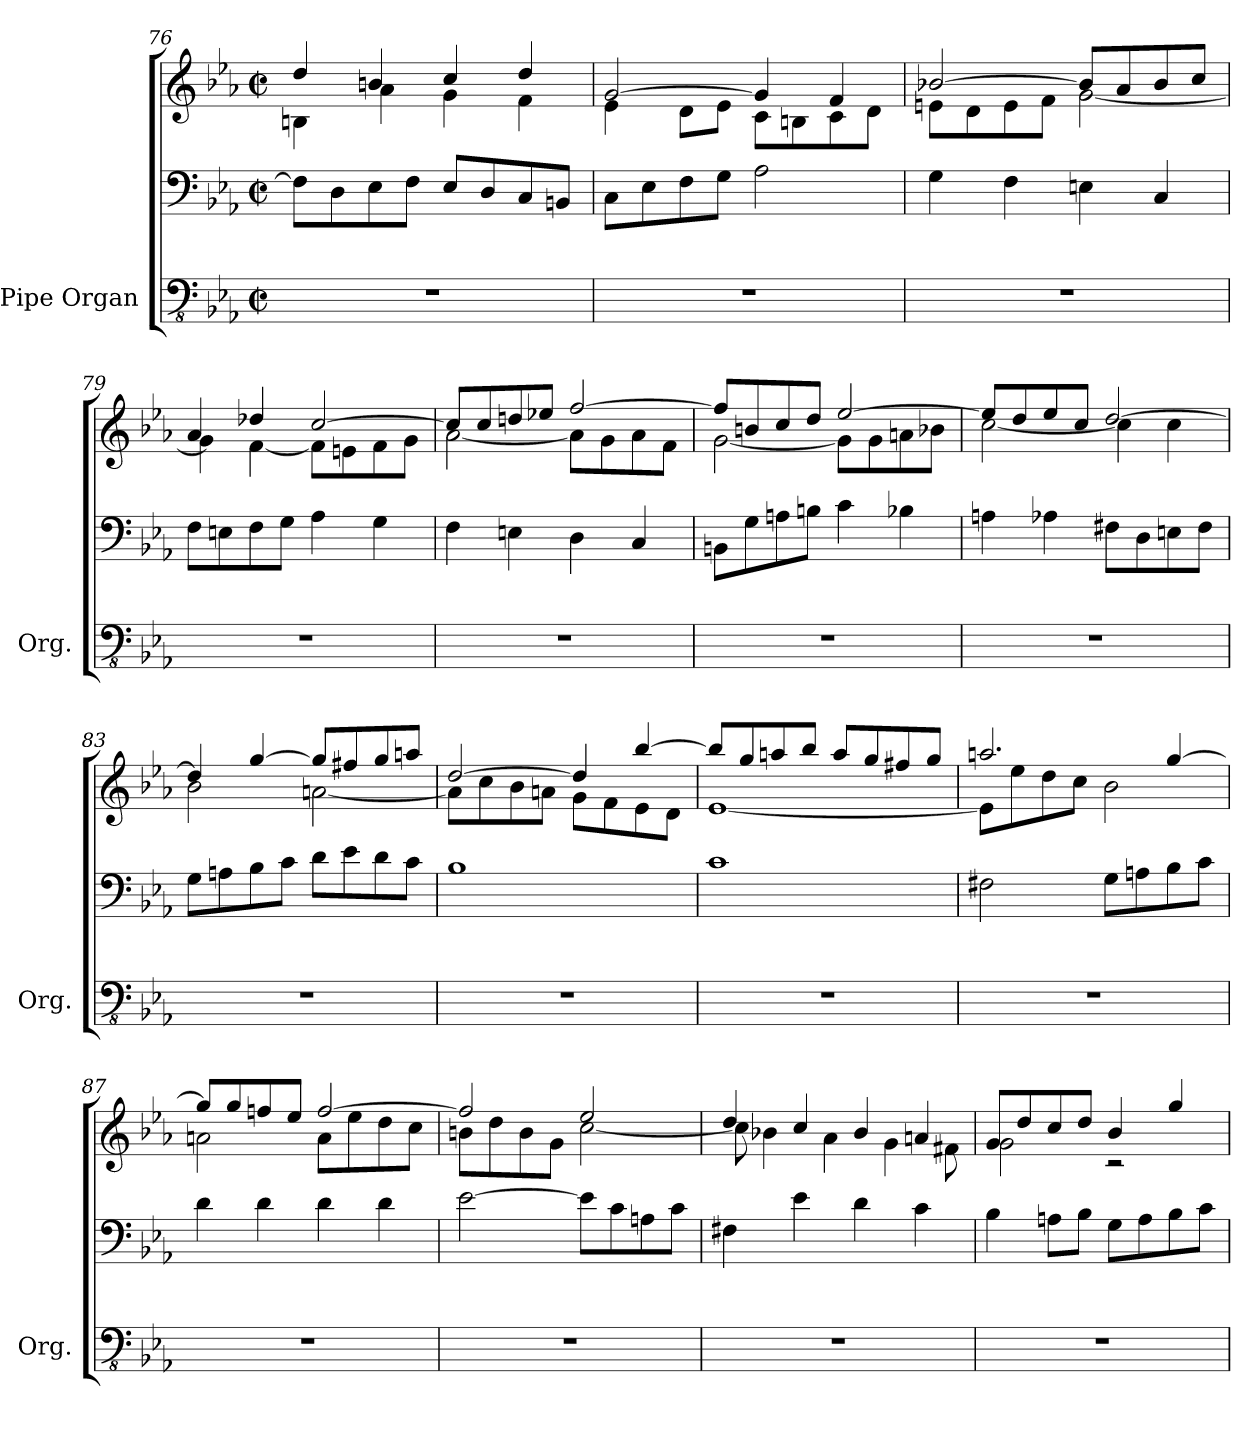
**kern	**kern	**kern
*part1	*part1	*part1
*staff3	*staff2	*staff1
*I"Pipe Organ	*	*
*I'Org.	*	*
*clefFv4	*clefF4	*clefG2
*k[b-e-a-]	*k[b-e-a-]	*k[b-e-a-]
*M2/2	*M2/2	*M2/2
*met(c|)	*met(c|)	*met(c|)
=76	=76	=76
*	*	*^
1r	8F\L]	4dd/	4Bn\
.	8D\	.	.
.	8E-\	4bn/	4a-\
.	8F\J	.	.
.	8E-/L	4cc/	4g\
.	8D/	.	.
.	8C/	4dd/	4f\
.	8BBn/J	.	.
=77	=77	=77	=77
1r	8C\L	[2g/	4e-\
.	8E-\	.	.
.	8F\	.	8d\L
.	8G\J	.	8e-\J
.	2A-\	4g/]	8c\L
.	.	.	8Bn\
.	.	4f/	8c\
.	.	.	8d\J
=78	=78	=78	=78
1r	4G\	[2b-X/	8en\L
.	.	.	8d\
.	4F\	.	8e\
.	.	.	8f\J
.	4En\	8b-/L]	[2g\
.	.	8a-/	.
.	4C/	8b-/	.
.	.	8cc/J	.
!!LO:LB:g=z	!!
=79	=79	=79	=79
1r	8F\L	4a-/	4g\]
.	8En\	.	.
.	8F\	4dd-X/	[4f\
.	8G\J	.	.
.	4A-\	[2cc/	8f\L]
.	.	.	8en\
.	4G\	.	8f\
.	.	.	8g\J
=80	=80	=80	=80
1r	4F\	8cc/L]	[2a-\
.	.	8cc/	.
.	4En\	8ddn/	.
.	.	8ee-X/J	.
.	4D\	[2ff/	8a-\L]
.	.	.	8g\
.	4C/	.	8a-\
.	.	.	8f\J
=81	=81	=81	=81
1r	8BBn\L	8ff/L]	[2g\
.	8G\	8bn/	.
.	8An\	8cc/	.
.	8Bn\J	8dd/J	.
.	4c\	[2ee-/	8g\L]
.	.	.	8g\
.	4B-X\	.	8an\
.	.	.	8b-X\J
=82	=82	=82	=82
1r	4An\	8ee-/L]	[2cc\
.	.	8dd/	.
.	4A-X\	8ee-/	.
.	.	8cc/J	.
.	8F#X\L	[2dd/	4cc\]
.	8D\	.	.
.	8En\	.	4cc\
.	8F#\J	.	.
!!LO:LB:g=z	!!
=83	=83	=83	=83
1r	8G\L	4dd/]	2b-\
.	8An\	.	.
.	8B-\	[4gg/	.
.	8c\J	.	.
.	8d\L	8gg/L]	[2an\
.	8e-\	8ff#X/	.
.	8d\	8gg/	.
.	8c\J	8aan/J	.
=84	=84	=84	=84
1r	1B-	[2dd/	8a\L]
.	.	.	8cc\
.	.	.	8b-\
.	.	.	8an\J
.	.	4dd/]	8g\L
.	.	.	8f\
.	.	[4bb-/	8e-\
.	.	.	8d\J
=85	=85	=85	=85
1r	1c	8bb-/L]	[1e-
.	.	8gg/	.
.	.	8aan/	.
.	.	8bb-/J	.
.	.	8aa/L	.
.	.	8gg/	.
.	.	8ff#X/	.
.	.	8gg/J	.
=86	=86	=86	=86
1r	2F#X\	2.aan/	8e-\L]
.	.	.	8ee-\
.	.	.	8dd\
.	.	.	8cc\J
.	8G\L	.	2b-\
.	8An\	.	.
.	8B-\	[4gg/	.
.	8c\J	.	.
!!LO:PB:g=z	!!
=87	=87	=87	=87
1r	4d\	8gg/L]	2an\
.	.	8gg/	.
.	4d\	8ffn/	.
.	.	8ee-/J	.
.	4d\	[2ff/	8a\L
.	.	.	8ee-\
.	4d\	.	8dd\
.	.	.	8cc\J
=88	=88	=88	=88
1r	[2e-\	2ff/]	8bn\L
.	.	.	8dd\
.	.	.	8b\
.	.	.	8g\J
.	8e-\L]	2ee-/	[2cc\
.	8c\	.	.
.	8An\	.	.
.	8c\J	.	.
=89	=89	=89	=89
1r	4F#X\	4dd/	8cc\]
.	.	.	4b-X\
.	4e-\	4cc/	.
.	.	.	4a-\
.	4d\	4b-/	.
.	.	.	4g\
.	4c\	4an/	.
.	.	.	8f#X\
=90	=90	=90	=90
1r	4B-\	8g/L	2g\
.	.	8dd/	.
.	8An\L	8cc/	.
.	8B-\J	8dd/J	.
.	8G\L	4b-/	2r
.	8A\	.	.
.	8B-\	4gg/	.
.	8c\J	.	.
*	*	*v	*v
=	=	=
*-	*-	*-
